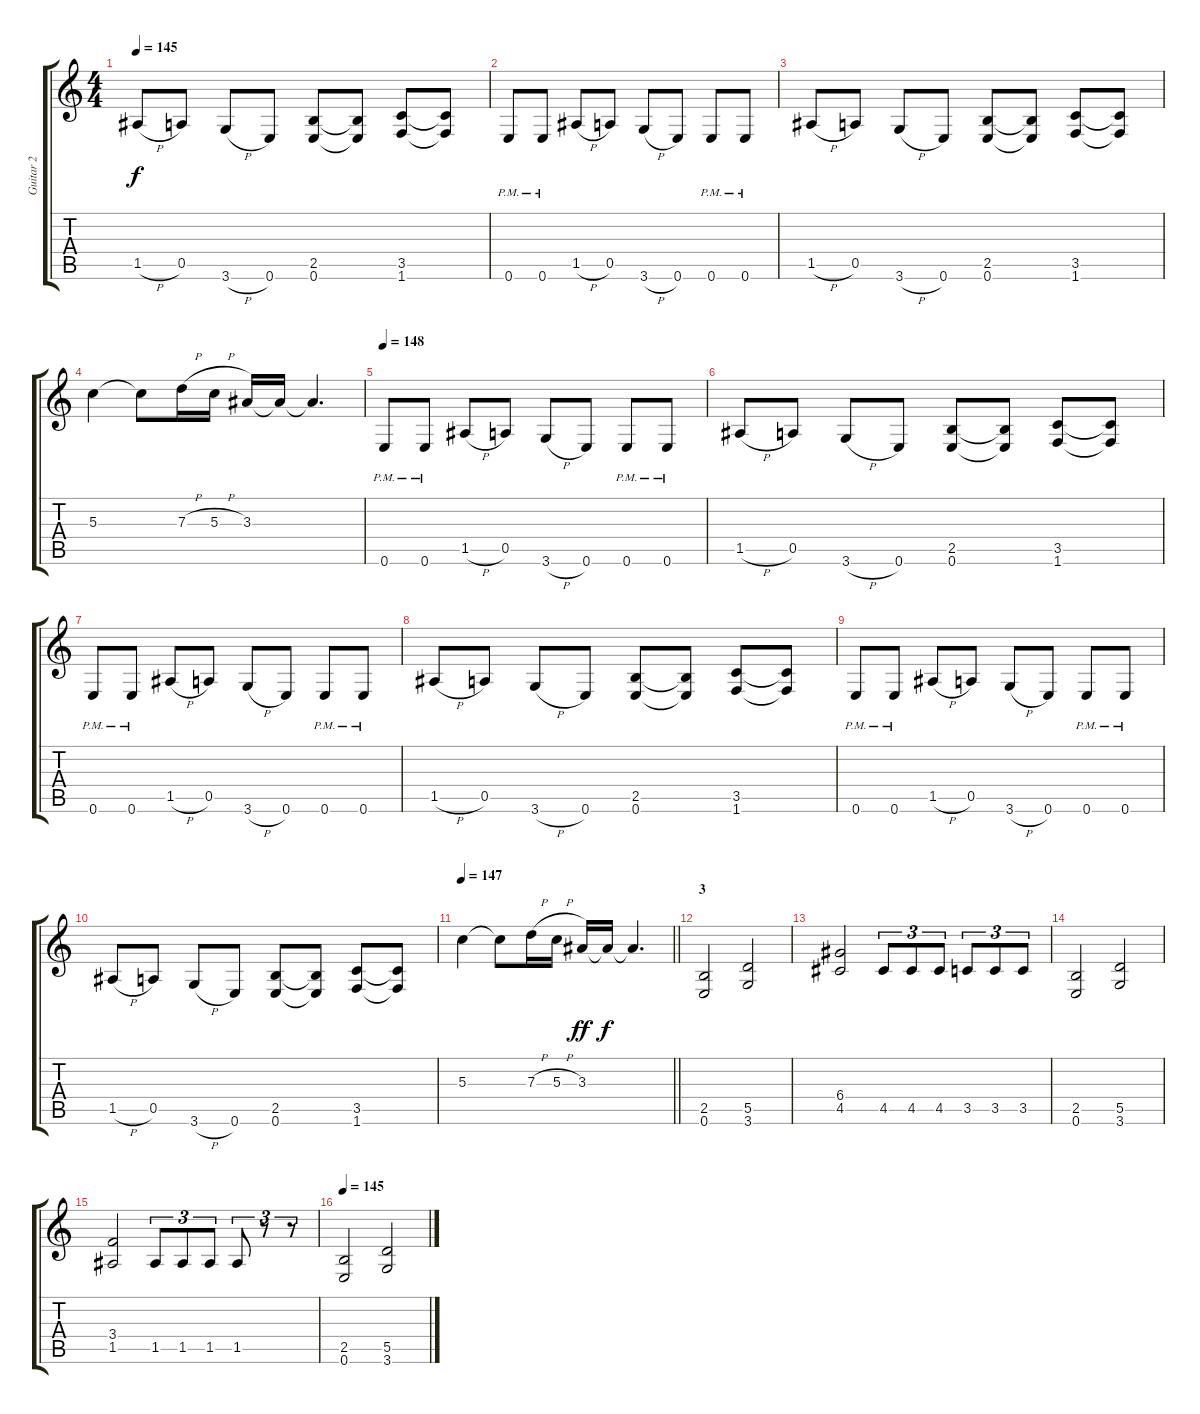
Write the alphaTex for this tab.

\track ("Guitar 2" "Guitar 2") {instrument distortionguitar}
\staff {score tabs}
\tuning (E4 B3 G3 D3 A2 E2) {hide}
\ts (4 4)
\tempo 145
\clef g2
\ks c
1.5{h}.8{dy f} 0.5.8 3.6{h}.8 0.6.8 (2.5 0.6).8 (2.5{t} 0.6{t}).8 (3.5 1.6).8 (3.5{t} 1.6{t}).8 |
0.6{pm}.8 0.6{pm}.8 1.5{h}.8 0.5.8 3.6{h}.8 0.6.8 0.6{pm}.8 0.6{pm}.8 |
1.5{h}.8 0.5.8 3.6{h}.8 0.6.8 (2.5 0.6).8 (2.5{t} 0.6{t}).8 (3.5 1.6).8 (3.5{t} 1.6{t}).8 |
5.3.4 5.3{t}.8 7.3{h}.16 5.3{h}.16 3.3.16 3.3{t}.16 3.3{t}.4{d} |
\tempo 148
0.6{pm}.8 0.6{pm}.8 1.5{h}.8 0.5.8 3.6{h}.8 0.6.8 0.6{pm}.8 0.6{pm}.8 |
1.5{h}.8 0.5.8 3.6{h}.8 0.6.8 (2.5 0.6).8 (2.5{t} 0.6{t}).8 (3.5 1.6).8 (3.5{t} 1.6{t}).8 |
0.6{pm}.8 0.6{pm}.8 1.5{h}.8 0.5.8 3.6{h}.8 0.6.8 0.6{pm}.8 0.6{pm}.8 |
1.5{h}.8 0.5.8 3.6{h}.8 0.6.8 (2.5 0.6).8 (2.5{t} 0.6{t}).8 (3.5 1.6).8 (3.5{t} 1.6{t}).8 |
0.6{pm}.8 0.6{pm}.8 1.5{h}.8 0.5.8 3.6{h}.8 0.6.8 0.6{pm}.8 0.6{pm}.8 |
1.5{h}.8 0.5.8 3.6{h}.8 0.6.8 (2.5 0.6).8 (2.5{t} 0.6{t}).8 (3.5 1.6).8 (3.5{t} 1.6{t}).8 |
\tempo 147
\barLineRight lightlight
5.3.4 5.3{t}.8 7.3{h}.16 5.3{h}.16 3.3.16{dy ff} 3.3{t}.16{dy f} 3.3{t}.4{d} |
\section ("" "3")
(2.5 0.6).2 (5.5 3.6).2 |
(6.4 4.5).2 4.5.8{tu (3 2)} 4.5.8{tu (3 2)} 4.5.8{tu (3 2)} 3.5.8{tu (3 2)} 3.5.8{tu (3 2)} 3.5.8{tu (3 2)} |
(2.5 0.6).2 (5.5 3.6).2 |
(3.4 1.5).2 1.5.8{tu (3 2)} 1.5.8{tu (3 2)} 1.5.8{tu (3 2)} 1.5.8{tu (3 2)} r.8{tu (3 2)} r.8{tu (3 2)} |
\tempo 145
(2.5 0.6).2 (5.5 3.6).2
